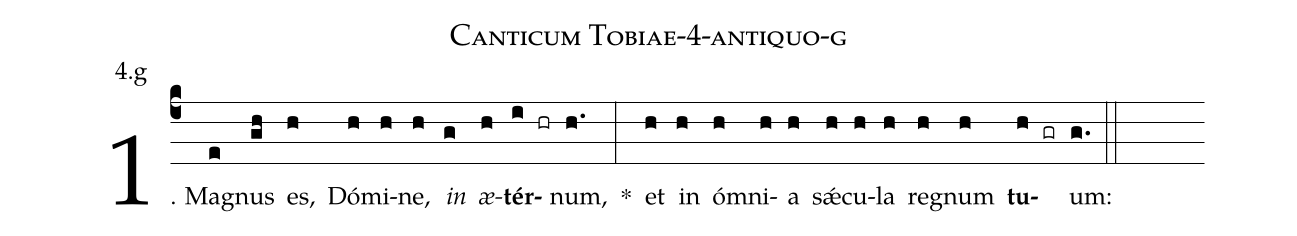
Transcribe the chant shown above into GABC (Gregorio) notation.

name: Canticum Tobiae-4-antiquo-g;
annotation: 4.g;
%%
(c4)1. Ma(e)gnus(gh) es,(h) Dó(h)mi(h)ne,(h) <i>in</i>(g) <i>æ</i>(h)<b>tér</b>(i hr)num,(h.) *(:) et(h) in(h) óm(h)ni(h)a(h) sǽ(h)cu(h)la(h) re(h)gnum(h) <b>tu</b>(h gr)um:(g.) (::)
